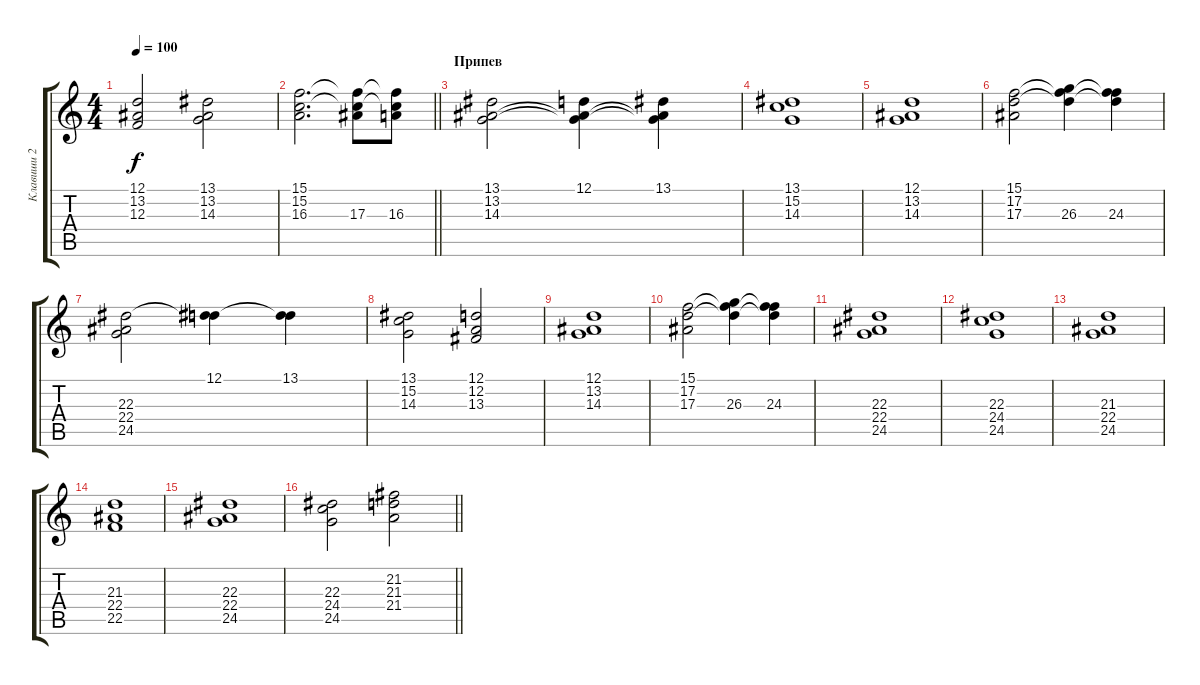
\track ("Клавиши 2" "Клавиши 2") {instrument choiraahs}
\staff {score tabs}
\tuning (D4 A3 F3 C3 G2 D2) {hide}
\ts (4 4)
\tempo 100
\clef g2
\ks c
(12.1 13.2 12.3).2{dy f} (13.1 13.2 14.3).2 |
\barLineRight lightlight
(15.1 15.2 16.3).2{d} (15.1{t} 15.2{t} 17.3).8 (15.1{t} 15.2{t} 16.3).8 |
\section ("" "Припев")
(13.1 13.2 14.3).2 (12.1 13.2{t} 14.3{t}).4 (13.1 13.2{t} 14.3{t}).4 |
(13.1 15.2 14.3).1 |
(12.1 13.2 14.3).1 |
(15.1 17.2 17.3).2 (15.1{t} 17.2{t} 26.3).4 (15.1{t} 17.2{t} 24.3).4 |
(22.3 22.4 24.5).2 (12.1 22.3{t}).4 (13.1 22.3{t}).4 |
(13.1 15.2 14.3).2 (12.1 12.2 13.3).2 |
(12.1 13.2 14.3).1 |
(15.1 17.2 17.3).2 (15.1{t} 17.2{t} 26.3).4 (15.1{t} 17.2{t} 24.3).4 |
(22.3 22.4 24.5).1 |
(22.3 24.4 24.5).1 |
(21.3 22.4 24.5).1 |
(21.3 22.4 22.5).1 |
(22.3 22.4 24.5).1 |
\barLineRight lightlight
(22.3 24.4 24.5).2 (21.2 21.3 21.4).2
